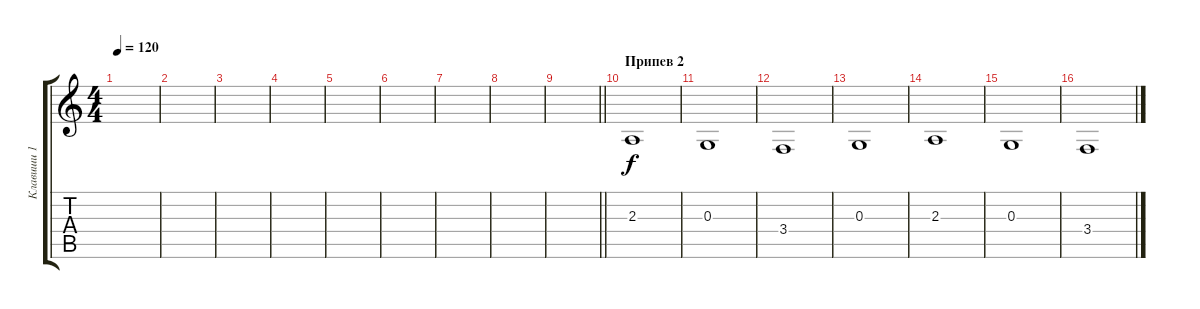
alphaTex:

\track ("Клавиши 1" "Клавиши 1") {instrument stringensemble1}
\staff {score tabs}
\tuning (E4 B3 G3 D3 A2 E2) {hide}
\ts (4 4)
\tempo 120
\clef g2
\ks c
|
|
|
|
|
|
|
|
\barLineRight lightlight
|
\section ("" "Припев 2")
2.3.1 |
0.3.1 |
3.4.1 |
0.3.1 |
2.3.1 |
0.3.1 |
3.4.1
